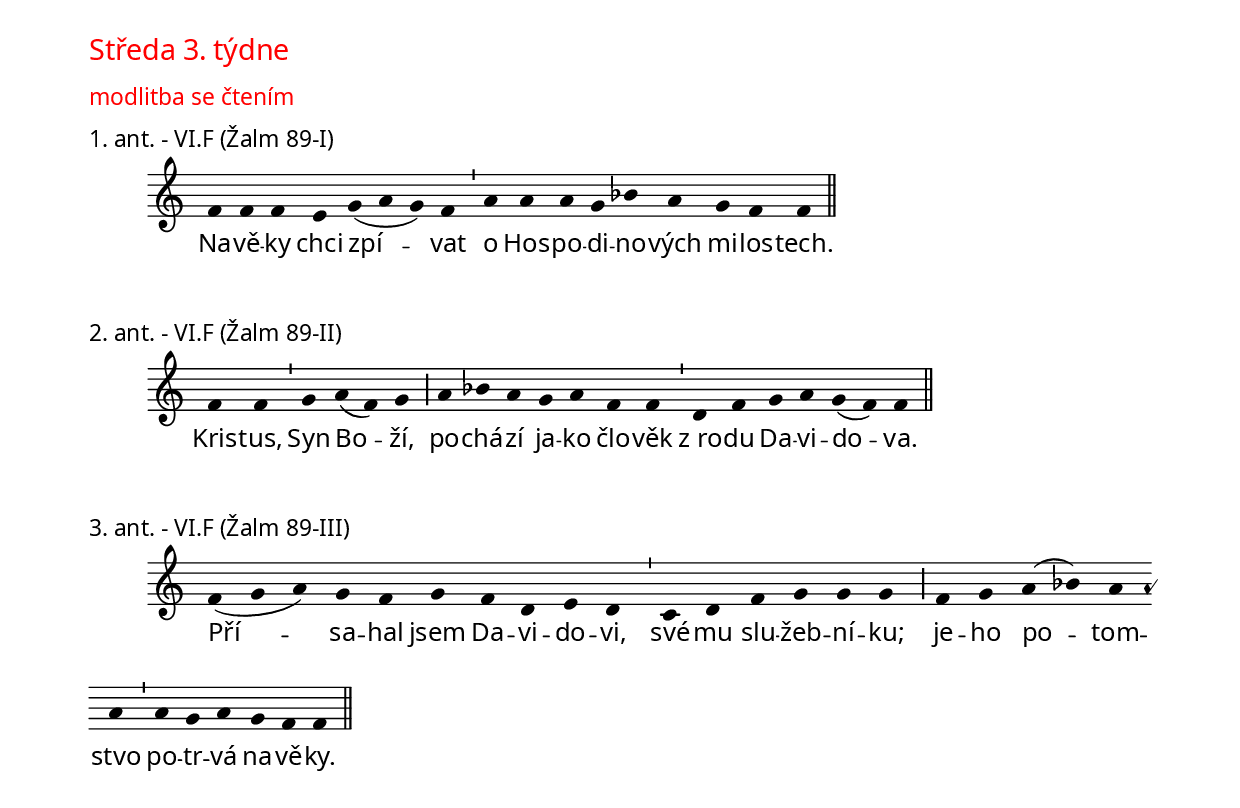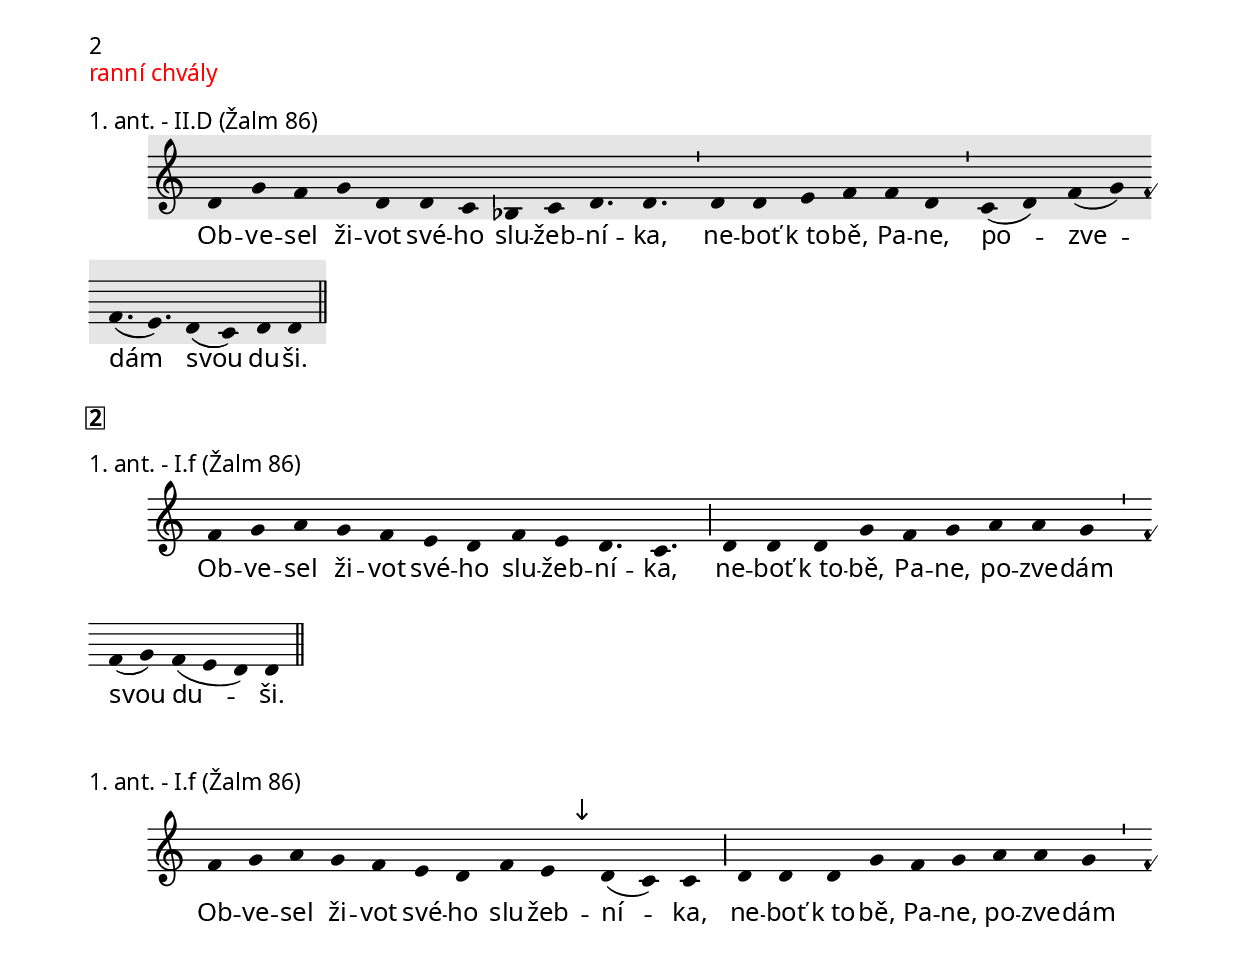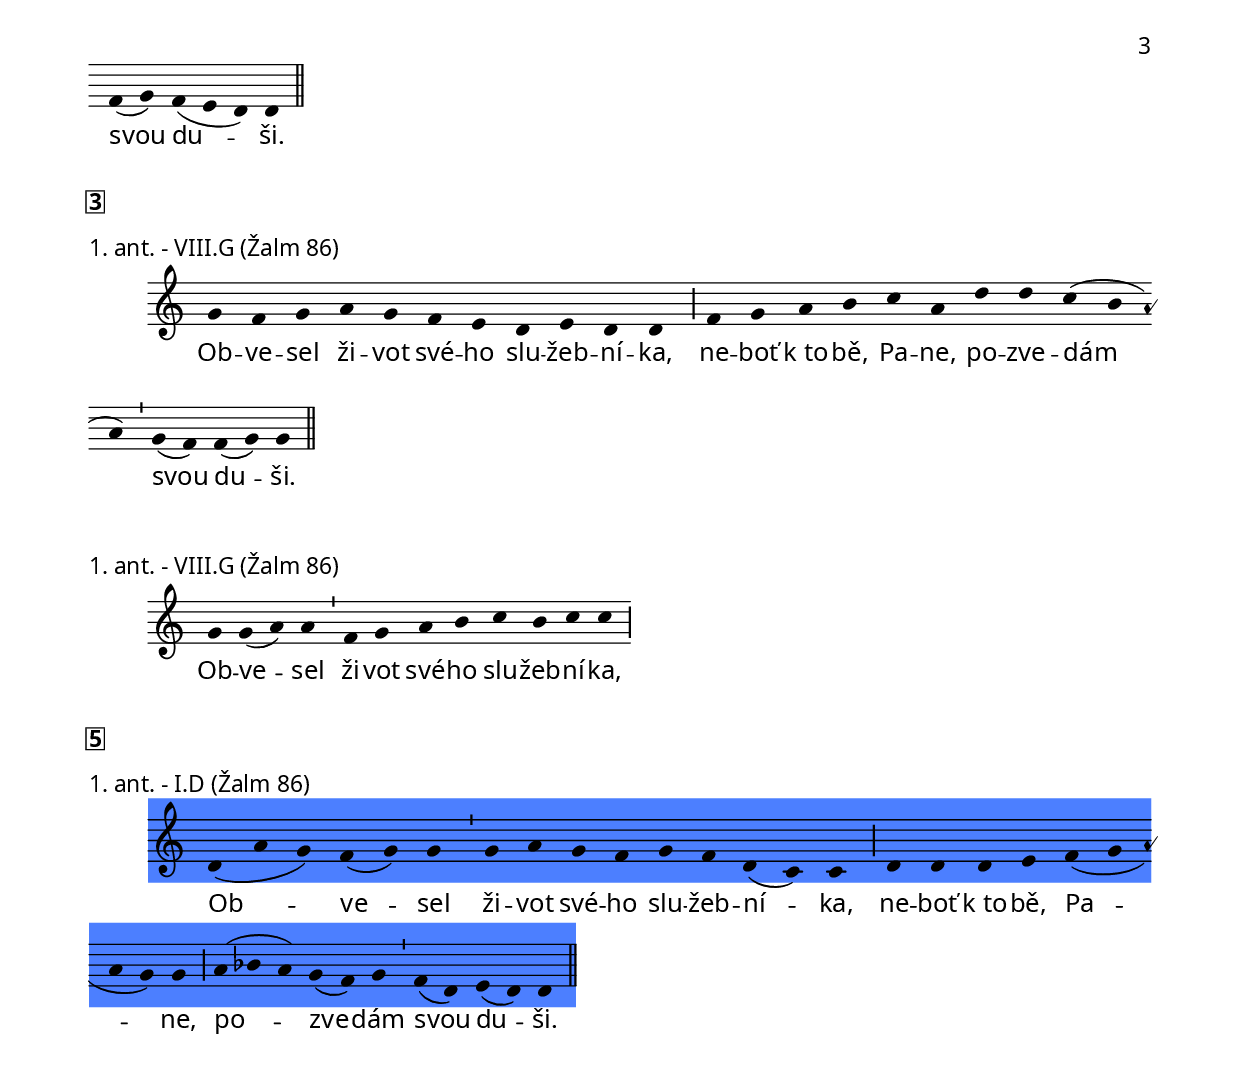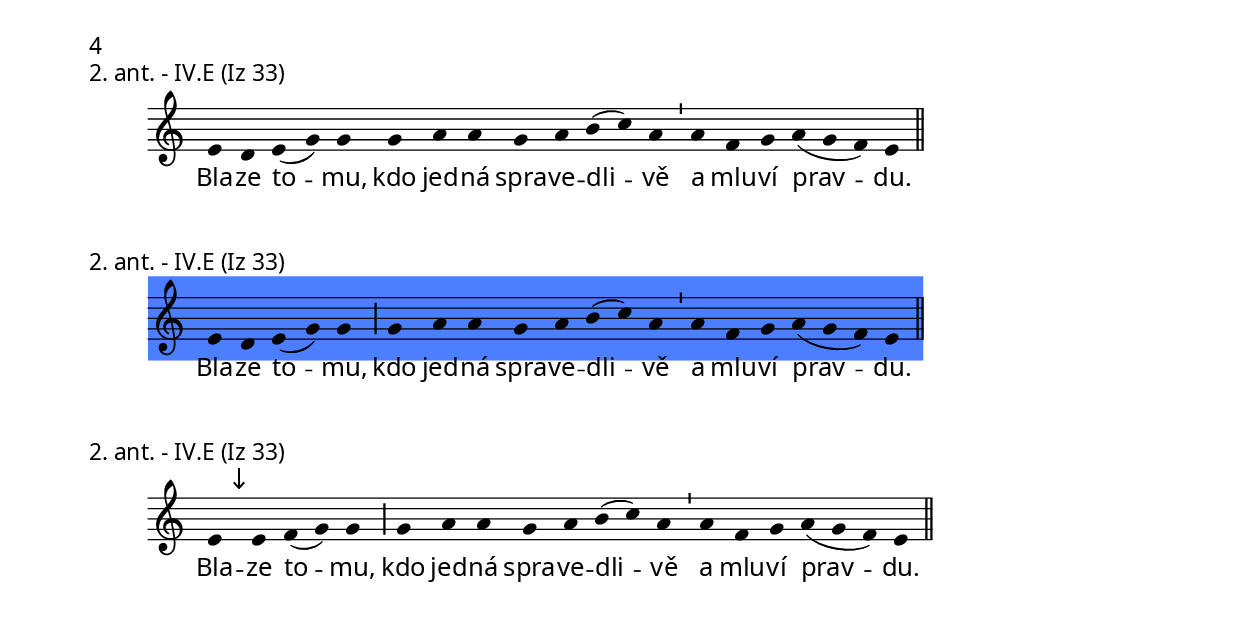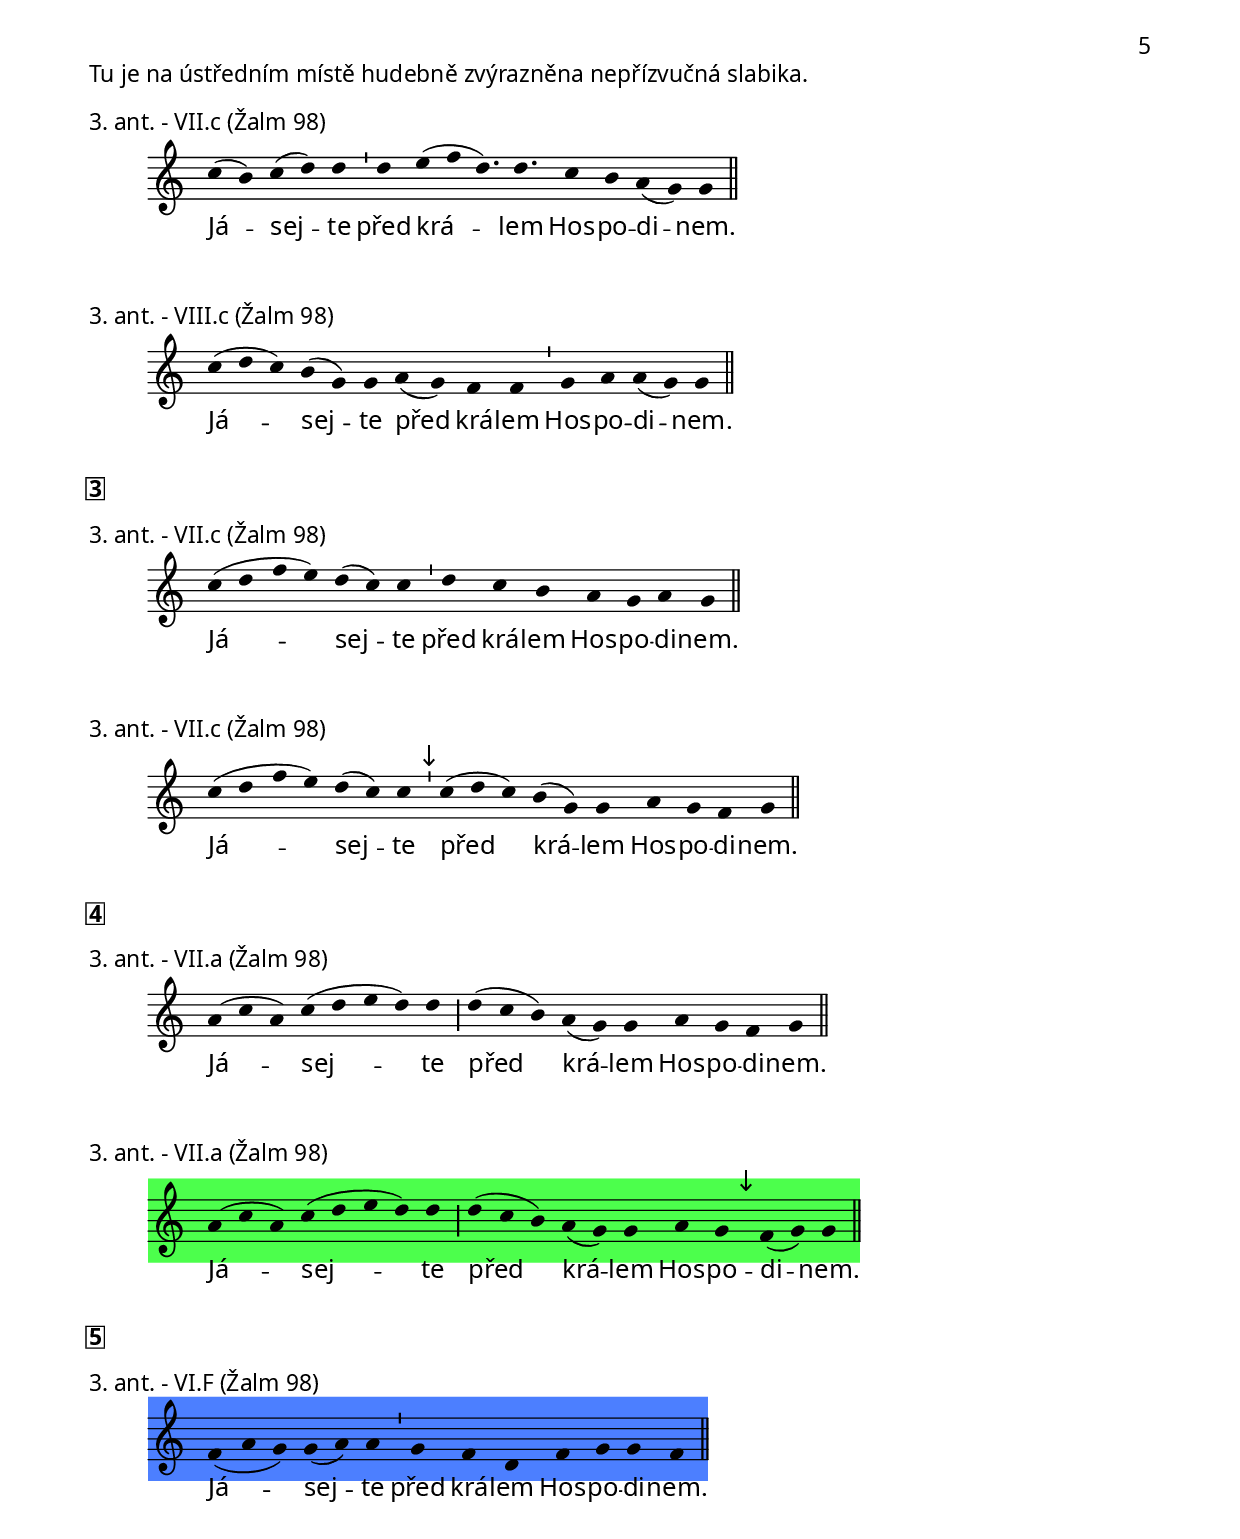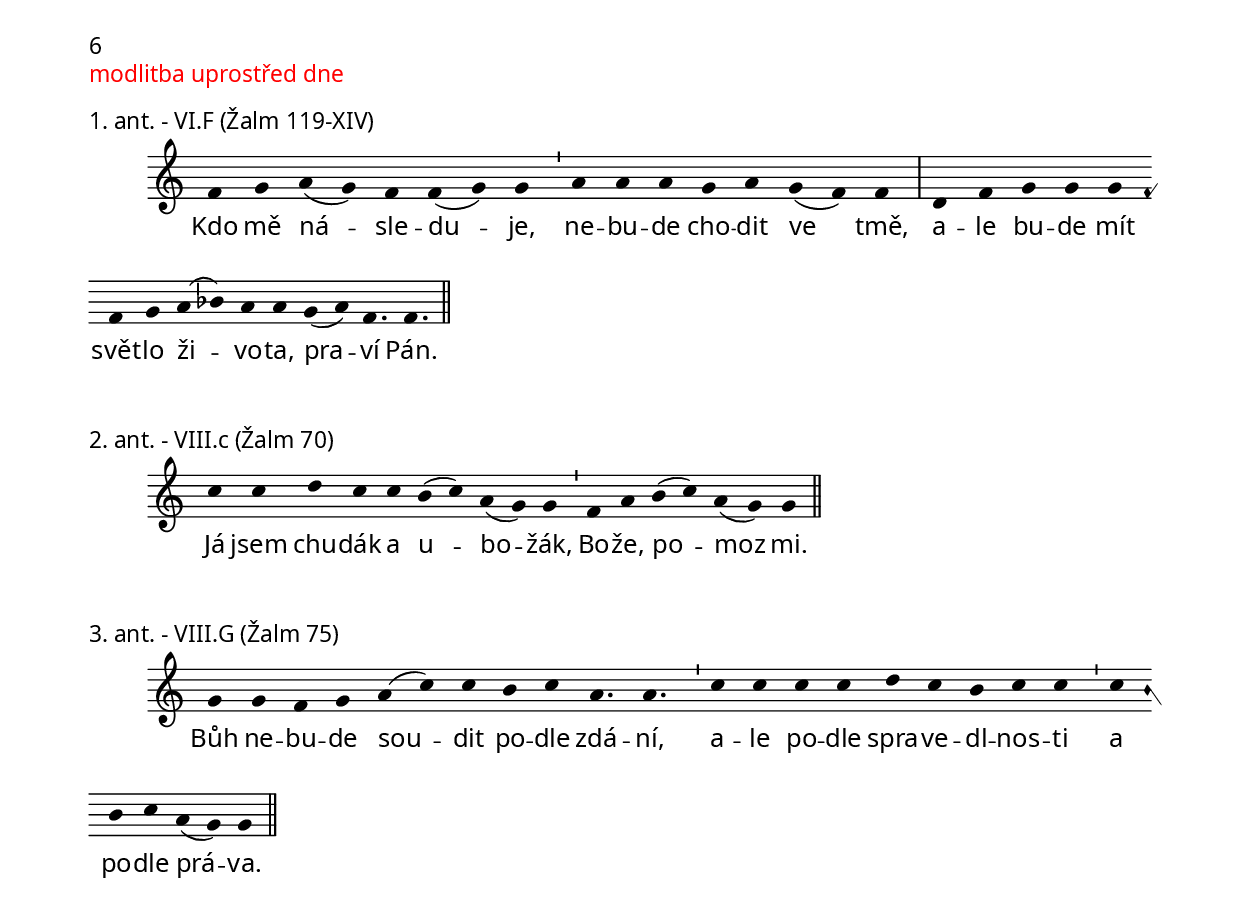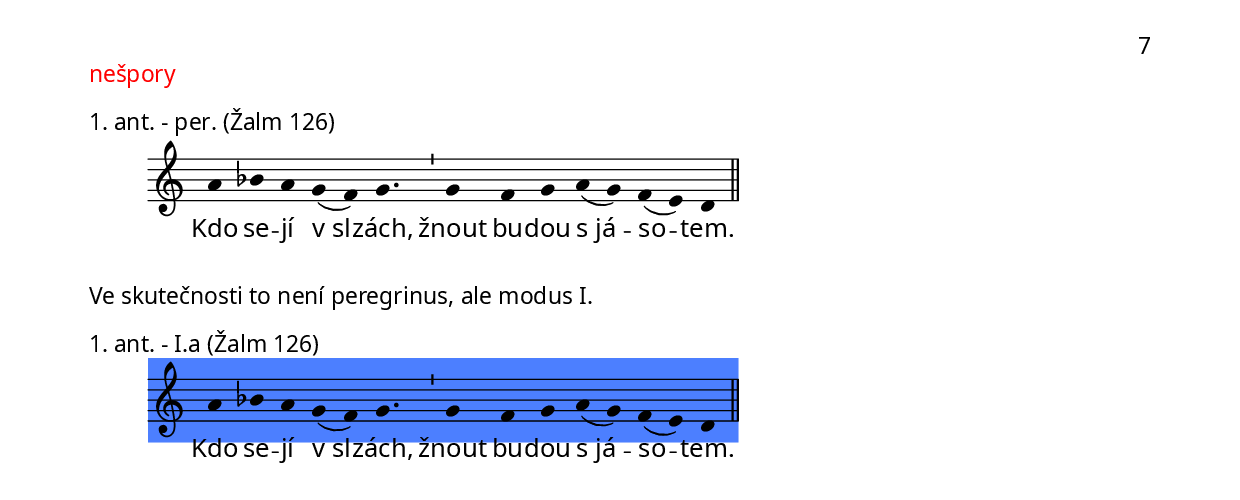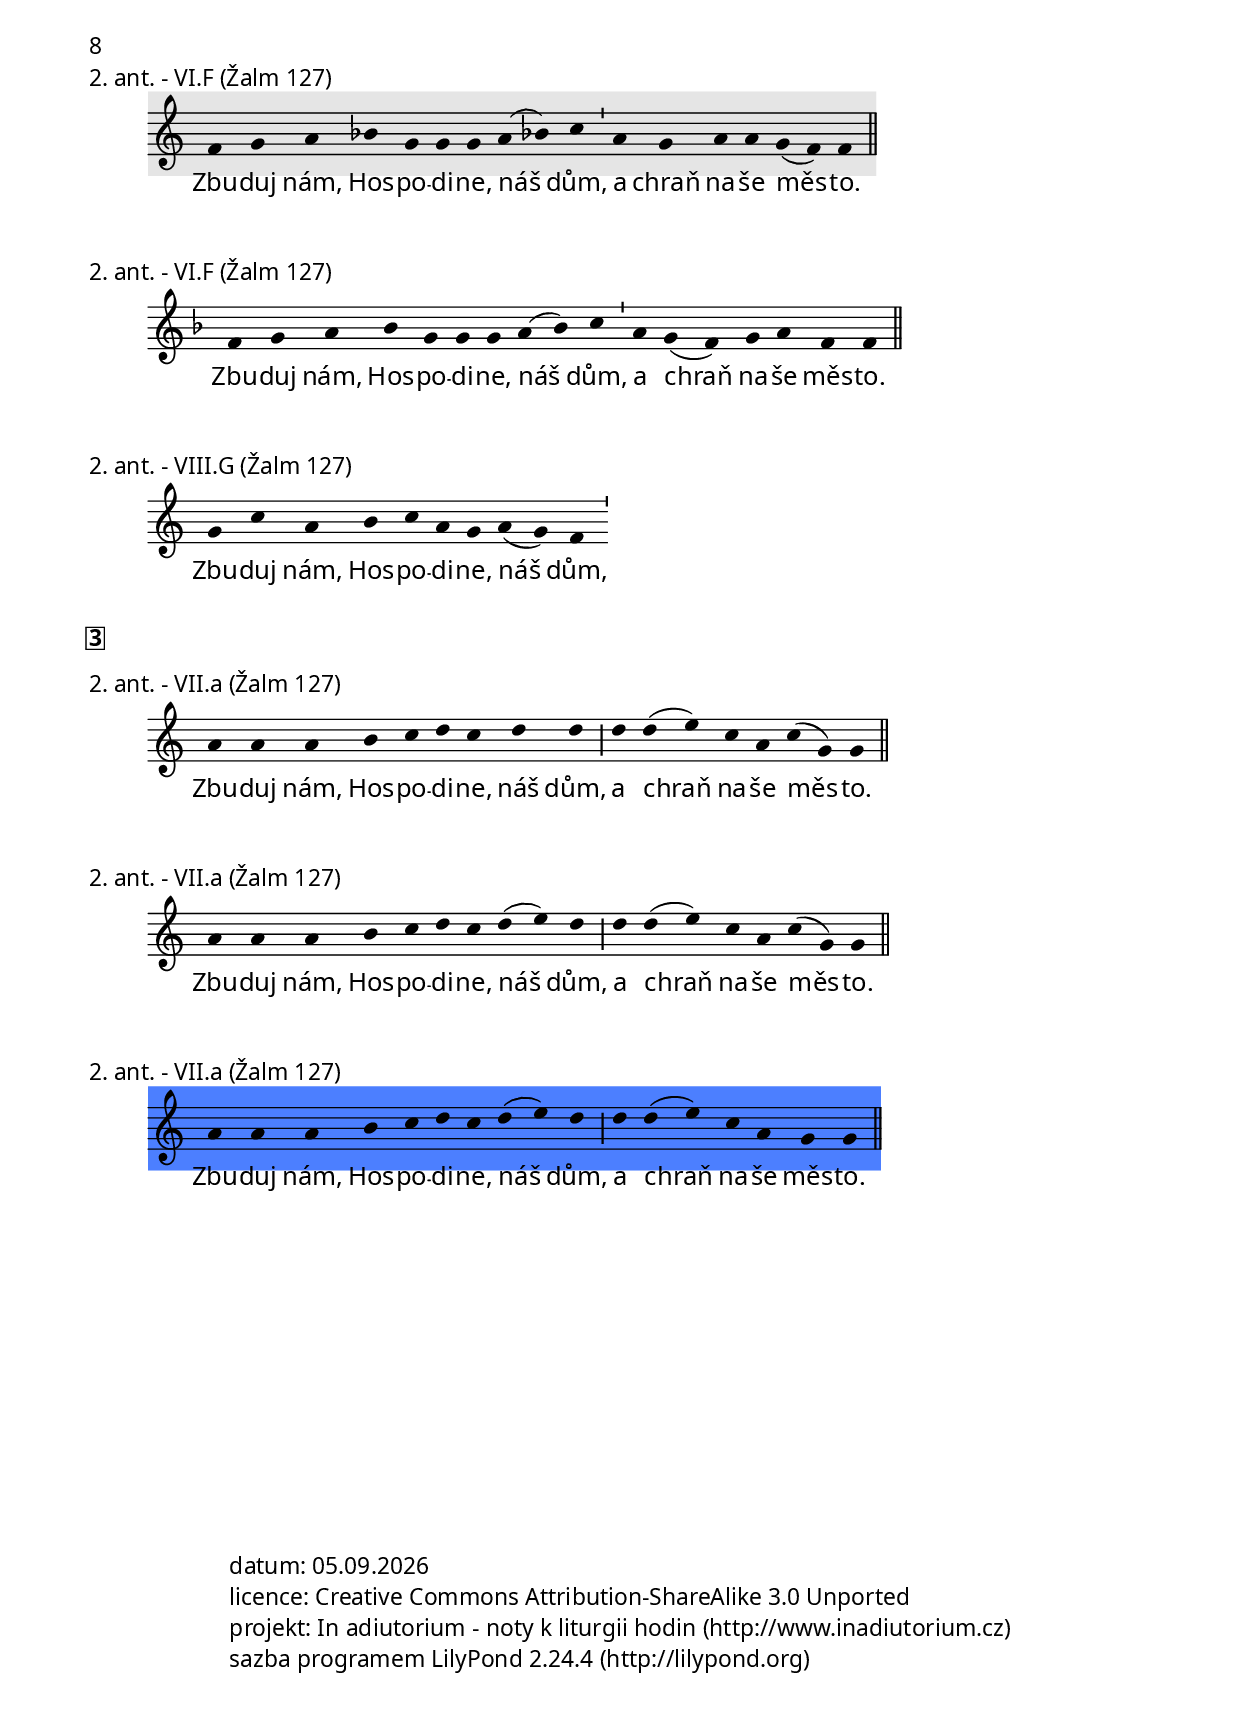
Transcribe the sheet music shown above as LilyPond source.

\include "../spolecne.ly"

\markup {\nadpisDen {Středa 3. týdne}}

%\markup {\nadpisHodinka {"invitatorium"}}

%\score { \tIstredaInvitatorium }

\markup {\nadpisHodinka {"modlitba se čtením"}}

\score {
  \relative c' {
    \choralniRezim
    f4 f f e g( a g) f \barMin
    a a a g bes a g f f \barFinalis
  }
  \addlyrics {
    Na -- vě -- ky chci zpí -- vat 
    o Hos -- po -- di -- no -- vých mi -- los -- tech.
  }
  \header {
    quid = "1. ant."
    modus = "VI"
    differentia = "F" 
    psalmus = "Žalm 89-I"
    id = ""
    piece = \markup {\sestavTitulek}
  }
}

\score {
  \relative c' {
    \choralniRezim
    f f \barMin g a( f) g \barMaior
    a bes a g a f f \barMin d f g a g( f) f \barFinalis
  }
  \addlyrics {
    Kris -- tus, Syn Bo -- ží,
    po -- chá -- zí ja -- ko člo -- věk z_ro -- du Da -- vi -- do -- va.
  }
  \header {
    quid = "2. ant."
    modus = "VI"
    differentia = "F" 
    psalmus = "Žalm 89-II"
    id = ""
    piece = \markup {\sestavTitulek}
  }
}

\score {
  \relative c' {
    \choralniRezim
    f( g a) g f g f d e d \barMin
    c d f g g g \barMaior
    f g a( bes) a a \barMin a g a g f f \barFinalis
  }
  \addlyrics {
    Pří -- sa -- hal jsem Da -- vi -- do -- vi,
    své -- mu slu -- žeb -- ní -- ku;
    je -- ho po -- tom -- stvo po -- tr -- vá na -- vě -- ky.
  }
  \header {
    quid = "3. ant."
    modus = "VI"
    differentia = "F" 
    psalmus = "Žalm 89-III"
    id = ""
    piece = \markup {\sestavTitulek}
  }
}

\pageBreak

\markup {\nadpisHodinka {"ranní chvály"}}

\score {
  \relative c' {
    \zvyraznovacSedy
    \choralniRezim
    d4 g f g d d c bes c d4. d \barMin
    d4 d e f f d \barMin
    c( d) f( g) f4.( e) d4( c) d d \barFinalis
  }
  \addlyrics {
    Ob -- ve -- sel ži -- vot své -- ho slu -- žeb -- ní -- ka,
    ne -- boť k_to -- bě, Pa -- ne, po -- zve -- dám svou du -- ši.
  }
  \header {
    quid = "1. ant."
    modus = "II"
    differentia = "D" 
    psalmus = "Žalm 86"
    id = "rch-ant1"
    piece = \markup {\sestavTitulek}
  }
}

\markup\nadpisSkupiny 2

\score {
  \relative c' {
    \choralniRezim
    f4 g a g f e d f e d4. c \barMaior
    d4 d d g f g a a g \barMin f( g) f( e d) d \barFinalis
  }
  \addlyrics {
    Ob -- ve -- sel ži -- vot své -- ho slu -- žeb -- ní -- ka,
    ne -- boť k_to -- bě, Pa -- ne, po -- zve -- dám svou du -- ši.
  }
  \header {
    quid = "1. ant."
    modus = "I"
    differentia = "f" 
    psalmus = "Žalm 86"
    id = "rch-ant1"
    piece = \markup {\sestavTitulek}
  }
}

\score {
  \relative c' {
    \choralniRezim
    f4 g a g f e d f e \mark\sipka d( c) c \barMaior
    d4 d d g f g a a g \barMin f( g) f( e d) d \barFinalis
  }
  \addlyrics {
    Ob -- ve -- sel ži -- vot své -- ho slu -- žeb -- ní -- ka,
    ne -- boť k_to -- bě, Pa -- ne, po -- zve -- dám svou du -- ši.
  }
  \header {
    quid = "1. ant."
    modus = "I"
    differentia = "f" 
    psalmus = "Žalm 86"
    id = "rch-ant1"
    piece = \markup {\sestavTitulek}
  }
}

\markup\nadpisSkupiny 3

\score {
  \relative c'' {
    \choralniRezim
    g4 f g a g f e d e d d \barMaior
    f g a b c a d d c( b a) \barMin g( f) f( g) g \barFinalis
  }
  \addlyrics {
    Ob -- ve -- sel ži -- vot své -- ho slu -- žeb -- ní -- ka,
    ne -- boť k_to -- bě, Pa -- ne, po -- zve -- dám svou du -- ši.
  }
  \header {
    quid = "1. ant."
    modus = "VIII"
    differentia = "G" 
    psalmus = "Žalm 86"
    id = "rch-ant1"
    piece = \markup {\sestavTitulek}
  }
}

\score {
  \relative c'' {
    \choralniRezim
    g4 g( a) a \barMin f g a b c b c c \barMaior
    
  }
  \addlyrics {
    Ob -- ve -- sel ži -- vot své -- ho slu -- žeb -- ní -- ka,
    ne -- boť k_to -- bě, Pa -- ne, po -- zve -- dám svou du -- ši.
  }
  \header {
    quid = "1. ant."
    modus = "VIII"
    differentia = "G" 
    psalmus = "Žalm 86"
    id = "rch-ant1"
    piece = \markup {\sestavTitulek}
  }
}

\markup\nadpisSkupiny 5

\score {
  \relative c' {
    \zvyraznovacModry
    \choralniRezim
    d4( a' g) f( g) g \barMin g a g f g f d( c) c \barMaior
    d d d e f( g a g) g \barMaior a( bes a) g( f) g \barMin f( d) e( d) d \barFinalis
  }
  \addlyrics {
    Ob -- ve -- sel ži -- vot své -- ho slu -- žeb -- ní -- ka,
    ne -- boť k_to -- bě, Pa -- ne, po -- zve -- dám svou du -- ši.
  }
  \header {
    quid = "1. ant."
    modus = "I"
    differentia = "D" 
    psalmus = "Žalm 86"
    id = "rch-ant1"
    piece = \markup {\sestavTitulek}
  }
}

\pageBreak

\score {
  \relative c' {
    \choralniRezim
    e4 d e( g) g g a a g a b( c) a \barMin a f g a( g f) e \barFinalis
  }
  \addlyrics {
    Bla -- ze to -- mu, kdo jed -- ná spra -- ve -- dli -- vě
    a mlu -- ví prav -- du.
  }
  \header {
    quid = "2. ant."
    modus = "IV"
    differentia = "E" 
    psalmus = "Iz 33"
    id = "rch-ant2"
    piece = \markup {\sestavTitulek}
  }
}

\score {
  \relative c' {
    \zvyraznovacModry
    \choralniRezim
    e4 d e( g) g \barMaior g a a g a b( c) a \barMin a f g a( g f) e \barFinalis
  }
  \addlyrics {
    Bla -- ze to -- mu, kdo jed -- ná spra -- ve -- dli -- vě
    a mlu -- ví prav -- du.
  }
  \header {
    quid = "2. ant."
    modus = "IV"
    differentia = "E" 
    psalmus = "Iz 33"
    id = "rch-ant2"
    piece = \markup {\sestavTitulek}
  }
}

\score {
  \relative c' {
    \choralniRezim
    e4 \mark\sipka e f( g) g \barMaior g a a g a b( c) a \barMin a f g a( g f) e \barFinalis
  }
  \addlyrics {
    Bla -- ze to -- mu, kdo jed -- ná spra -- ve -- dli -- vě
    a mlu -- ví prav -- du.
  }
  \header {
    quid = "2. ant."
    modus = "IV"
    differentia = "E" 
    psalmus = "Iz 33"
    id = "rch-ant2"
    piece = \markup {\sestavTitulek}
  }
}

\pageBreak

\markup{Tu je na ústředním místě hudebně zvýrazněna nepřízvučná slabika.}

\score {
  \relative c'' {
    \choralniRezim
    c4( b) c( d) d \barMin d e( f d4.) d c4 b a( g) g \barFinalis
  }
  \addlyrics {
    Já -- sej -- te před krá -- lem Hos -- po -- di -- nem.
  }
  \header {
    quid = "3. ant."
    modus = "VII"
    differentia = "c" 
    psalmus = "Žalm 98"
    id = "rch-ant3"
    piece = \markup {\sestavTitulek}
  }
}

\score {
  \relative c'' {
    \choralniRezim
    c4( d c) b( g) g a( g) f f \barMin g a a( g) g \barFinalis
  }
  \addlyrics {
    Já -- sej -- te před krá -- lem Hos -- po -- di -- nem.
  }
  \header {
    quid = "3. ant."
    modus = "VIII"
    differentia = "c" 
    psalmus = "Žalm 98"
    id = "rch-ant3"
    piece = \markup {\sestavTitulek}
  }
}

\markup\nadpisSkupiny 3

\score {
  \relative c'' {
    \choralniRezim
    c4( d f e) d( c) c \barMin d c b a g a g \barFinalis
  }
  \addlyrics {
    Já -- sej -- te před krá -- lem Hos -- po -- di -- nem.
  }
  \header {
    quid = "3. ant."
    modus = "VII"
    differentia = "c" 
    psalmus = "Žalm 98"
    id = "rch-ant3"
    piece = \markup {\sestavTitulek}
  }
}

\score {
  \relative c'' {
    \choralniRezim
    c4( d f e) d( c) c \barMin \mark\sipka c( d c) b( g) g a g f g \barFinalis
  }
  \addlyrics {
    Já -- sej -- te před krá -- lem Hos -- po -- di -- nem.
  }
  \header {
    quid = "3. ant."
    modus = "VII"
    differentia = "c" 
    psalmus = "Žalm 98"
    id = "rch-ant3"
    piece = \markup {\sestavTitulek}
  }
}

\markup\nadpisSkupiny 4

\score {
  \relative c'' {
    \choralniRezim
    a4( c a) c( d e d) d \barMaior d( c b) a( g) g a g f g \barFinalis
  }
  \addlyrics {
    Já -- sej -- te před krá -- lem Hos -- po -- di -- nem.
  }
  \header {
    quid = "3. ant."
    modus = "VII"
    differentia = "a" 
    psalmus = "Žalm 98"
    id = "rch-ant3"
    piece = \markup {\sestavTitulek}
  }
}

\score {
  \relative c'' {
    \zvyraznovacZeleny
    \choralniRezim
    a4( c a) c( d e d) d \barMaior d( c b) a( g) g a g \mark\sipka f( g) g \barFinalis
  }
  \addlyrics {
    Já -- sej -- te před krá -- lem Hos -- po -- di -- nem.
  }
  \header {
    quid = "3. ant."
    modus = "VII"
    differentia = "a" 
    psalmus = "Žalm 98"
    id = "rch-ant3"
    piece = \markup {\sestavTitulek}
  }
}

\markup\nadpisSkupiny 5

\score {
  \relative c' {
    \zvyraznovacModry
    \choralniRezim
    f( a g) g( a) a \barMin g f d f g g f \barFinalis
  }
  \addlyrics {
    Já -- sej -- te před krá -- lem Hos -- po -- di -- nem.
  }
  \header {
    quid = "3. ant."
    modus = "VI"
    differentia = "F" 
    psalmus = "Žalm 98"
    id = "rch-ant3"
    piece = \markup {\sestavTitulek}
  }
}

\pageBreak

%\score { \tIstredaAntBenedictus }

\markup {\nadpisHodinka {"modlitba uprostřed dne"}}

\score {
  \relative c' {
    \choralniRezim
    f4 g a( g) f f( g) g \barMin 
    a a a g a g( f) f \barMax
    d f g g g f g a( bes) a a \barMin \bar ""
    g( a) f4. f \barFinalis
  }
  \addlyrics {
    Kdo mě ná -- sle -- du -- je, ne -- bu -- de cho -- dit ve tmě,
    a -- le bu -- de mít svět -- lo ži -- vo -- ta,
    pra -- ví Pán.
  }
  \header {
    quid = "1. ant."
    modus = "VI"
    differentia = "F" 
    psalmus = "Žalm 119-XIV"
    id = "up-ant1"
    piece = \markup {\sestavTitulek}
  }
}

\score {
  \relative c'' {
    \choralniRezim
    c4 c d c c b( c) a( g) g \barMin f a b( c) a( g) g \barFinalis
  }
  \addlyrics {
    Já jsem chu -- dák a u -- bo -- žák, Bo -- že, po -- moz mi.
  }
  \header {
    quid = "2. ant."
    modus = "VIII"
    differentia = "c" 
    psalmus = "Žalm 70"
    id = "up-ant2"
    piece = \markup {\sestavTitulek}
  }
}

\score {
  \relative c'' {
    \choralniRezim
    g4 g f g a( c) c b c a4. a \barMin
    c4 c c c d c b c c \barMin c b c a( g) g \barFinalis
  }
  \addlyrics {
    Bůh ne -- bu -- de sou -- dit po -- dle zdá -- ní,
    a -- le po -- dle spra -- ve -- dl -- nos -- ti a po -- dle prá -- va.
  }
  \header {
    quid = "3. ant."
    modus = "VIII"
    differentia = "G" 
    psalmus = "Žalm 75"
    id = "up-ant3"
    piece = \markup {\sestavTitulek}
  }
}

\pageBreak

\markup {\nadpisHodinka {"nešpory"}}

\score {
  \relative c'' {
    \choralniRezim
    a4 bes a g( f) g4. \barMin g4 f g a( g) f( e) d \barFinalis
  }
  \addlyrics {
    Kdo se -- jí v_sl -- zách, žnout bu -- dou s_já -- so -- tem.
  }
  \header {
    quid = "1. ant."
    modus = "per"
    psalmus = "Žalm 126"
    id = "ne-ant1"
    piece = \markup {\sestavTitulek}
  }
}

\markup{Ve skutečnosti to není peregrinus, ale modus I.}

\score {
  \relative c'' {
    \zvyraznovacModry
    \choralniRezim
    a4 bes a g( f) g4. \barMin g4 f g a( g) f( e) d \barFinalis
  }
  \addlyrics {
    Kdo se -- jí v_sl -- zách, žnout bu -- dou s_já -- so -- tem.
  }
  \header {
    quid = "1. ant."
    modus = "I"
    differentia = "a"
    psalmus = "Žalm 126"
    id = "ne-ant1"
    piece = \markup {\sestavTitulek}
  }
}

\pageBreak

\score {
  \relative c' {
    \zvyraznovacSedy
    \choralniRezim
    f4 g a bes g g g a( bes) c \barMin
    a g a a g( f) f \barFinalis
  }
  \addlyrics {
    Zbu -- duj nám, Hos -- po -- di -- ne, náš dům,
    a chraň na -- še měs -- to.
  }
  \header {
    quid = "2. ant."
    modus = "VI"
    differentia = "F" 
    psalmus = "Žalm 127"
    id = "ne-ant2"
    piece = \markup {\sestavTitulek}
  }
}

\score {
  \relative c' {
    \choralniRezim
    \key f \major
    f4 g a bes g g g a( bes) c \barMin
    a g( f) g a f f \barFinalis
  }
  \addlyrics {
    Zbu -- duj nám, Hos -- po -- di -- ne, náš dům,
    a chraň na -- še měs -- to.
  }
  \header {
    quid = "2. ant."
    modus = "VI"
    differentia = "F" 
    psalmus = "Žalm 127"
    id = "ne-ant2"
    piece = \markup {\sestavTitulek}
  }
}

\score {
  \relative c'' {
    \choralniRezim
    g4 c a b c a g a( g) f \barMin 
    
  }
  \addlyrics {
    Zbu -- duj nám, Hos -- po -- di -- ne, náš dům,
    a chraň na -- še měs -- to.
  }
  \header {
    quid = "2. ant."
    modus = "VIII"
    differentia = "G" 
    psalmus = "Žalm 127"
    id = "ne-ant2"
    piece = \markup {\sestavTitulek}
  }
}

\markup\nadpisSkupiny 3

\score {
  \relative c'' {
    \choralniRezim
    a a a b c d c d d \barMaior
    d d( e) c a c( g) g \barFinalis    
  }
  \addlyrics {
    Zbu -- duj nám, Hos -- po -- di -- ne, náš dům,
    a chraň na -- še měs -- to.
  }
  \header {
    quid = "2. ant."
    modus = "VII"
    differentia = "a" 
    psalmus = "Žalm 127"
    id = "ne-ant2"
    piece = \markup {\sestavTitulek}
  }
}

\score {
  \relative c'' {
    \choralniRezim
    a a a b c d c d( e) d \barMaior
    d d( e) c a c( g) g \barFinalis    
  }
  \addlyrics {
    Zbu -- duj nám, Hos -- po -- di -- ne, náš dům,
    a chraň na -- še měs -- to.
  }
  \header {
    quid = "2. ant."
    modus = "VII"
    differentia = "a" 
    psalmus = "Žalm 127"
    id = "ne-ant2"
    piece = \markup {\sestavTitulek}
  }
}

\score {
  \relative c'' {
    \zvyraznovacModry
    \choralniRezim
    a a a b c d c d( e) d \barMaior
    d d( e) c a g g \barFinalis    
  }
  \addlyrics {
    Zbu -- duj nám, Hos -- po -- di -- ne, náš dům,
    a chraň na -- še měs -- to.
  }
  \header {
    quid = "2. ant."
    modus = "VII"
    differentia = "a" 
    psalmus = "Žalm 127"
    id = "ne-ant2"
    piece = \markup {\sestavTitulek}
  }
}

%\score { \tIstredaNespAntIII }

%\score { \tIstredaAntMagnificat }